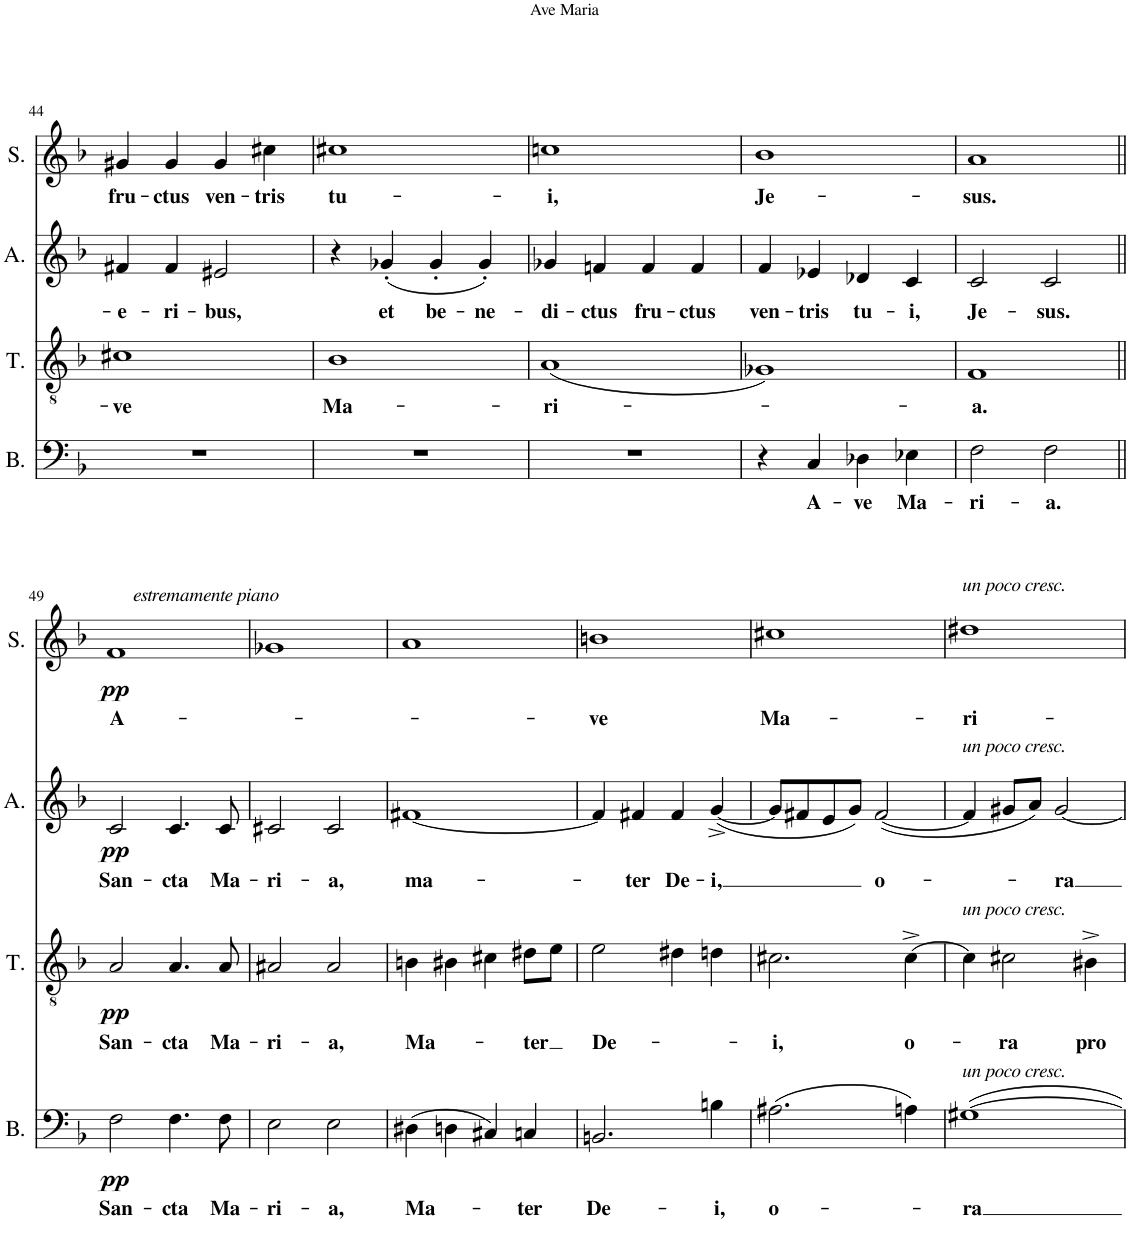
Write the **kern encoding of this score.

**kern	**text	**dynam	**kern	**text	**dynam	**kern	**text	**dynam	**kern	**text	**dynam
*part4	*part4	*part4	*part3	*part3	*part3	*part2	*part2	*part2	*part1	*part1	*part1
*staff4	*staff4	*staff4	*staff3	*staff3	*staff3	*staff2	*staff2	*staff2	*staff1	*staff1	*staff1
*I"Bass	*	*	*I"Tenor	*	*	*I"Alto	*	*	*I"Soprano	*	*
*I'B.	*	*	*I'T.	*	*	*I'A.	*	*	*I'S.	*	*
!!LO:PB:g=z
*clefF4	*	*	*clefGv2	*	*	*clefG2	*	*	*clefG2	*	*
*k[b-]	*	*	*k[b-]	*	*	*k[b-]	*	*	*k[b-]	*	*
*M4/4	*	*	*M4/4	*	*	*M4/4	*	*	*M4/4	*	*
*met(c)	*	*	*met(c)	*	*	*met(c)	*	*	*met(c)	*	*
=44	=44	=44	=44	=44	=44	=44	=44	=44	=44	=44	=44
!	!	!	!	!LO:LY:b	!	!	!LO:LY:b	!	!	!LO:LY:b	!
1r	.	.	1c#X	-ve	.	4f#X/	-e-	.	4g#X/	fru-	.
!	!	!	!	!	!	!	!LO:LY:b	!	!	!LO:LY:b	!
.	.	.	.	.	.	4f#/	-ri-	.	4g#/	-ctus	.
!	!	!	!	!	!	!	!LO:LY:b	!	!	!LO:LY:b	!
.	.	.	.	.	.	2e#X/	-bus,	.	4g#/	ven-	.
!	!	!	!	!	!	!	!	!	!	!LO:LY:b	!
.	.	.	.	.	.	.	.	.	4cc#X\	-tris	.
=45	=45	=45	=45	=45	=45	=45	=45	=45	=45	=45	=45
!	!	!	!	!LO:LY:b	!	!	!	!	!	!LO:LY:b	!
1r	.	.	1B-	Ma-	.	4r	.	.	1cc#X	tu-	.
!	!	!	!	!	!	!	!LO:LY:b	!	!	!	!
.	.	.	.	.	.	(4g-X'/	et	.	.	.	.
!	!	!	!	!	!	!	!LO:LY:b	!	!	!	!
.	.	.	.	.	.	4g-'/	be-	.	.	.	.
!	!	!	!	!	!	!	!LO:LY:b	!	!	!	!
.	.	.	.	.	.	4g-'/)	-ne-	.	.	.	.
=46	=46	=46	=46	=46	=46	=46	=46	=46	=46	=46	=46
!	!	!	!	!LO:LY:b	!	!	!LO:LY:b	!	!	!LO:LY:b	!
1r	.	.	(1A	-ri-	.	4g-X/	-di-	.	1ccn	-i,	.
!	!	!	!	!	!	!	!LO:LY:b	!	!	!	!
.	.	.	.	.	.	4fn/	-ctus	.	.	.	.
!	!	!	!	!	!	!	!LO:LY:b	!	!	!	!
.	.	.	.	.	.	4f/	fru-	.	.	.	.
!	!	!	!	!	!	!	!LO:LY:b	!	!	!	!
.	.	.	.	.	.	4f/	-ctus	.	.	.	.
=47	=47	=47	=47	=47	=47	=47	=47	=47	=47	=47	=47
!	!	!	!	!	!	!	!LO:LY:b	!	!	!LO:LY:b	!
4r	.	.	1G-X)	.	.	4f/	ven-	.	1b-	Je-	.
!	!LO:LY:b	!	!	!	!	!	!LO:LY:b	!	!	!	!
4C/	A-	.	.	.	.	4e-X/	-tris	.	.	.	.
!	!LO:LY:b	!	!	!	!	!	!LO:LY:b	!	!	!	!
4D-X\	-ve	.	.	.	.	4d-X/	tu-	.	.	.	.
!	!LO:LY:b	!	!	!	!	!	!LO:LY:b	!	!	!	!
4E-X\	Ma-	.	.	.	.	4c/	-i,	.	.	.	.
=48	=48	=48	=48	=48	=48	=48	=48	=48	=48	=48	=48
!	!LO:LY:b	!	!	!LO:LY:b	!	!	!LO:LY:b	!	!	!LO:LY:b	!
2F\	-ri-	.	1F	-a.	.	2c/	Je-	.	1a	-sus.	.
!	!LO:LY:b	!	!	!	!	!	!LO:LY:b	!	!	!	!
2F\	-a.	.	.	.	.	2c/	-sus.	.	.	.	.
!!LO:LB:g=z
=49||	=49||	=49||	=49||	=49||	=49||	=49||	=49||	=49||	=49||	=49||	=49||
!	!	!	!	!	!	!	!	!	!LO:TX:a:i:t=estremamente piano	!	!
!	!LO:LY:b	!LO:DY:b	!	!LO:LY:b	!LO:DY:b	!	!LO:LY:b	!LO:DY:b	!	!LO:LY:b	!LO:DY:b
2F\	San-	pp	2A/	San-	pp	2c/	San-	pp	1f	A-	pp
!	!LO:LY:b	!	!	!LO:LY:b	!	!	!LO:LY:b	!	!	!	!
4.F\	-cta	.	4.A/	-cta	.	4.c/	-cta	.	.	.	.
!	!LO:LY:b	!	!	!LO:LY:b	!	!	!LO:LY:b	!	!	!	!
8F\	Ma-	.	8A/	Ma-	.	8c/	Ma-	.	.	.	.
=50	=50	=50	=50	=50	=50	=50	=50	=50	=50	=50	=50
!	!LO:LY:b	!	!	!LO:LY:b	!	!	!LO:LY:b	!	!	!	!
2E\	-ri-	.	2A#X/	-ri-	.	2c#X/	-ri-	.	1g-X	.	.
!	!LO:LY:b	!	!	!LO:LY:b	!	!	!LO:LY:b	!	!	!	!
2E\	-a,	.	2A#/	-a,	.	2c#/	-a,	.	.	.	.
=51	=51	=51	=51	=51	=51	=51	=51	=51	=51	=51	=51
!	!LO:LY:b	!	!	!LO:LY:b	!	!	!LO:LY:b	!	!	!	!
(4D#X\	Ma-	.	4Bn\	Ma-	.	[1f#X	ma-	.	1a	.	.
4Dn\	.	.	4B#X\	.	.	.	.	.	.	.	.
4C#X/)	.	.	4c#X\	.	.	.	.	.	.	.	.
!	!LO:LY:b	!	!	!LO:LY:b	!	!	!	!	!	!	!
4Cn/	-ter	.	8d#X\L	-ter	.	.	.	.	.	.	.
.	.	.	8e\J	.	.	.	.	.	.	.	.
=52	=52	=52	=52	=52	=52	=52	=52	=52	=52	=52	=52
!	!LO:LY:b	!	!	!LO:LY:b	!	!	!	!	!	!LO:LY:b	!
2.BBn/	De-	.	2e\	De-	.	4f#/]	.	.	1bn	-ve	.
!	!	!	!	!	!	!	!LO:LY:b	!	!	!	!
.	.	.	.	.	.	4f#X/	-ter	.	.	.	.
!	!	!	!	!	!	!	!LO:LY:b	!	!	!	!
.	.	.	4d#X\	.	.	4f#/	De-	.	.	.	.
!	!LO:LY:b	!	!	!	!	!	!LO:LY:b	!	!	!	!
4Bn\	-i,	.	4dn\	.	.	([4g^/	-i,	.	.	.	.
=53	=53	=53	=53	=53	=53	=53	=53	=53	=53	=53	=53
!	!LO:LY:b	!	!	!LO:LY:b	!	!	!	!	!	!LO:LY:b	!
(2.A#X\	o-	.	2.c#X\	-i,	.	8g/L]	.	.	1cc#X	Ma-	.
.	.	.	.	.	.	8f#X/	.	.	.	.	.
.	.	.	.	.	.	8e/	.	.	.	.	.
.	.	.	.	.	.	8g/J)	.	.	.	.	.
!	!	!	!	!	!	!	!LO:LY:b	!	!	!	!
.	.	.	.	.	.	([2f#/	o-	.	.	.	.
!	!	!	!	!LO:LY:b	!	!	!	!	!	!	!
4An\)	.	.	[4c#^\	o-	.	.	.	.	.	.	.
=54	=54	=54	=54	=54	=54	=54	=54	=54	=54	=54	=54
!	!	!	!	!	!	!	!	!	!LO:TX:a:i:t=un poco cresc.	!	!
!	!	!	!	!	!	!LO:TX:a:i:t=un poco cresc.	!	!	!	!	!
!	!	!	!LO:TX:a:i:t=un poco cresc.	!	!	!	!	!	!	!	!
!LO:TX:a:i:t=un poco cresc.	!	!	!	!	!	!	!	!	!	!	!
!	!LO:LY:b	!	!	!	!	!	!	!	!	!LO:LY:b	!
[1G#X	-ra	.	4c#\]	.	.	4f#/]	.	.	1dd#X	-ri-	.
!	!	!	!	!LO:LY:b	!	!	!	!	!	!	!
.	.	.	2c#X\	-ra	.	8g#X/L	.	.	.	.	.
.	.	.	.	.	.	8a/J)	.	.	.	.	.
!	!	!	!	!	!	!	!LO:LY:b	!	!	!	!
.	.	.	.	.	.	[2g#/	-ra	.	.	.	.
!	!	!	!	!LO:LY:b	!	!	!	!	!	!	!
.	.	.	4B#X^\	pro	.	.	.	.	.	.	.
=	=	=	=	=	=	=	=	=	=	=	=
*-	*-	*-	*-	*-	*-	*-	*-	*-	*-	*-	*-
